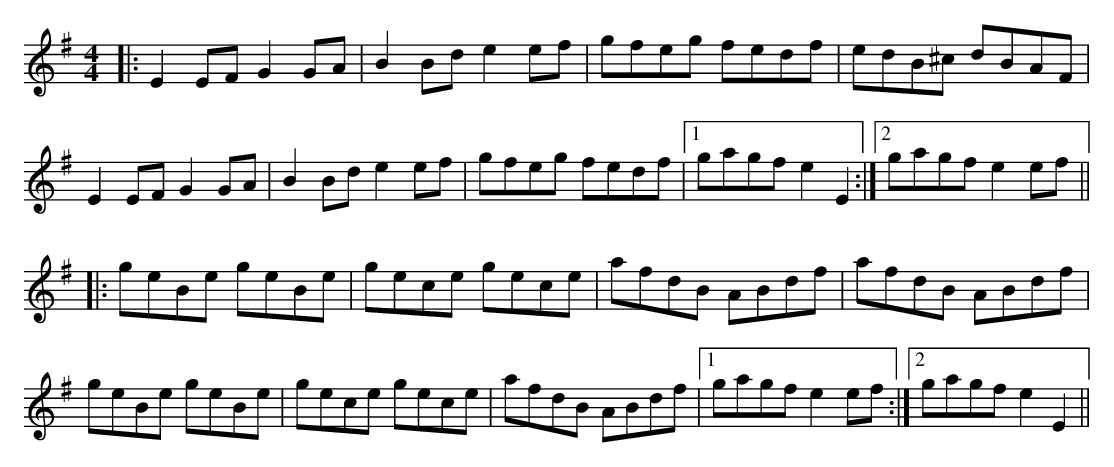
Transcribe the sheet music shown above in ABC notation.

X:1
M:4/4
K:Emin
|:E2 EF G2 GA|B2 Bd e2 ef|gfeg fedf|edB^c dBAF|
E2 EF G2 GA|B2 Bd e2 ef|gfeg fedf|1 gagf e2 E2:|2 gagf e2 ef||
|:geBe geBe|gece gece|afdB ABdf|afdB ABdf|
geBe geBe|gece gece|afdB ABdf|1 gagf e2 ef:|2 gagf e2 E2||
